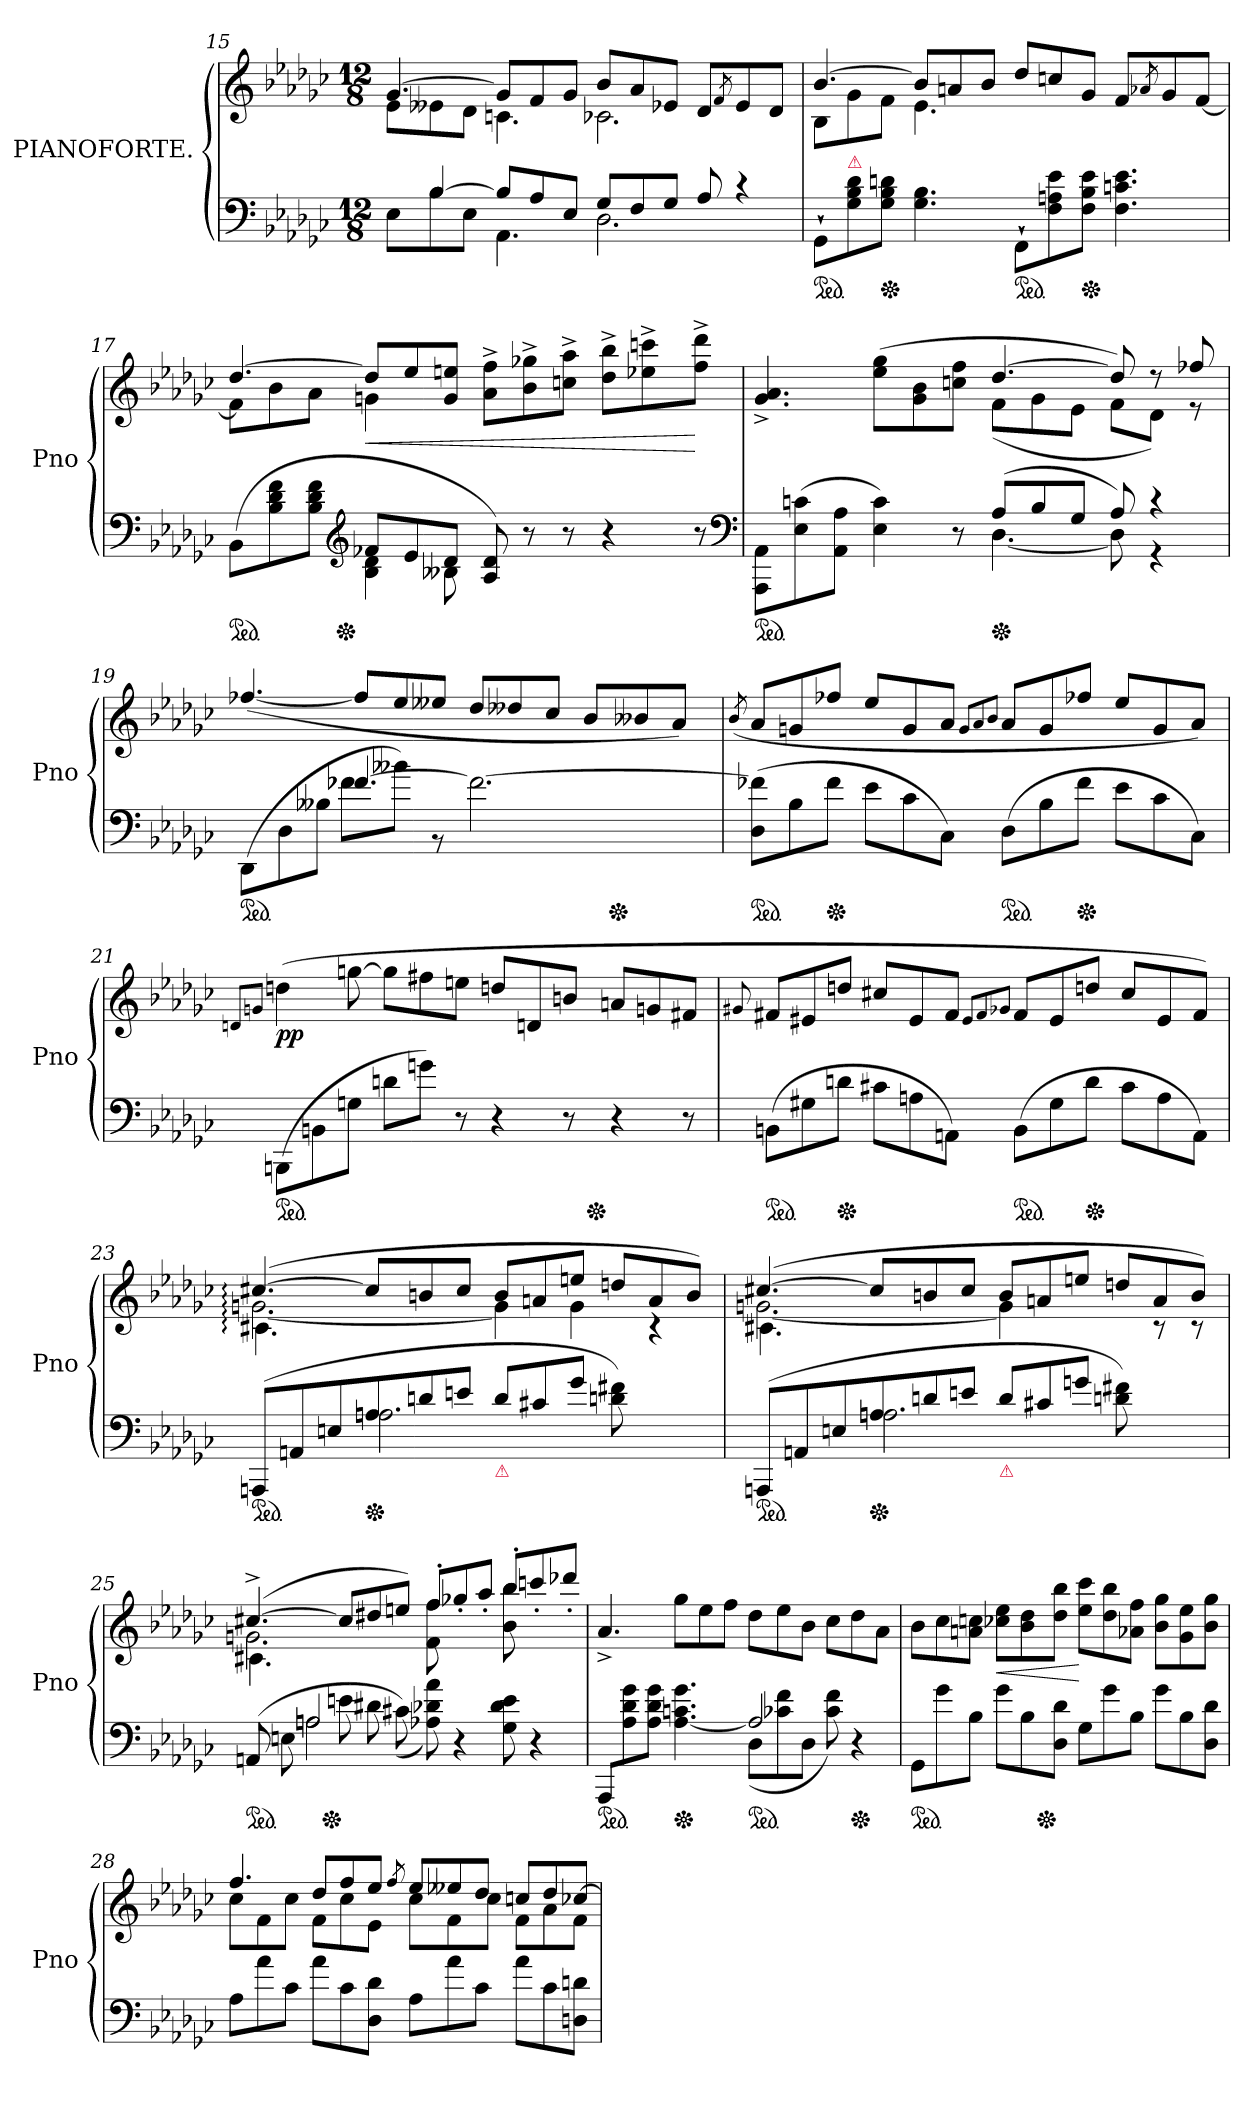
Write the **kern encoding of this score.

**kern	**kern	**dynam
*part1	*part1	*part1
*staff2	*staff1	*staff1/2
*I"PIANOFORTE.	*	*
*I'Pno	*	*
*clefF4	*clefG2	*
*k[b-e-a-d-g-c-]	*k[b-e-a-d-g-c-]	*
*M12/8	*M12/8	*
=15	=15	=15
*^	*^	*
8reyy	8E-L	[4.g-	8e-L	.
[4B-	8B-	.	8e--X	.
.	8E-J	.	8d-J	.
8B-L]	4.AA-	8g-L]	4.cn	.
8A-	.	8f	.	.
8E-J	.	8g-J	.	.
8G-L	2.D-	8b-L	2.c-X	.
8F	.	8a-	.	.
8G-J	.	8e-XJ	.	.
8A-	.	8d-L	.	.
.	.	8qf/	.	.
4r	.	8e-	.	.
.	.	8d-J	.	.
*v	*v	*	*	*
=16	=16	=16	=16
*ped	*	*	*
8GG-`>L	[4.b-	8B-L	.
!LO:TX:a:color=crimson:t=⚠	!	!	!
8G- 8B- 8d-	.	8g-	.
*Xped	*	*	*
8G- 8B- 8dnJ	.	8fJ	.
4.G- 4.B-	8b-L]	4.e-	.
.	8an	.	.
.	8b-J	.	.
*ped	*	*	*
8FF`>L	8dd-/L	2.rcyy	.
8F 8An 8e-	8ccn/	.	.
*Xped	*	*	*
8F 8B- 8e-J	8g-/J	.	.
4.F 4.cn 4.e-	8fL	.	.
.	8qa-X/	.	.
.	8g-	.	.
.	[8fJ	.	.
=17	=17	=17	=17
*^	*	*	*
*ped	*	*	*	*
*	*	*	*^	*
4.rgyy	(8BB-L	[4.dd-	8fL]	4ryy	.
.	8B- 8d- 8f	.	8b-	.	.
.	8B- 8d- 8fJ	.	8a-J	16ryy	.
*Xped	*	*	*	*	*
.	.	.	.	1ryy	.
*clefG2	*	*	*	*	*
8f-XL	4B- 4d-	8dd-L]	4gn	.	<
8e-	.	8ee-	.	.	.
8d-J	8B--X	8g 8eenJ	2.ryy	.	.
8A- 8d-)	8ryy	8a-^>\ 8ff^>\L	.	.	.
8r	8ryy	8b-^>\ 8gg-X^>\	.	.	.
2rgyy	8r	8ccn^>\ 8aa-^>\J	.	.	.
.	4r	8dd-^>\ 8bb-^>\L	.	.	.
.	.	8ee-X^>\ 8cccn^>\	.	.	.
.	.	.	.	8.ryy	.
.	8r	8ff^>\ 8ddd-^>\J	8ryy	.	[
*clefF4	*	*	*	*	*
*	*	*	*v	*v	*
=18	=18	=18	=18	=18
*ped	*	*	*	*
2ryy	8AAA-\ 8AA-\L	4.g-^> 4.a-^>	2.rcyy	.
.	(>8E-\ 8cn\	.	.	.
.	8AA-\ 8A-\J	.	.	.
.	4E- 4c)	(8ee- 8gg-L	.	.
8ryy	.	8g- 8b-	.	.
8rcyy	8r	8ccn 8ffJ	.	.
*Xped	*	*	*	*
(<8A-L	[4.D-	[4.dd-	(>8fL	.
8B-	.	.	8g-	.
8G-J	.	.	8e-J	.
8A-)	8D-]	8dd-])	8fL	.
4rc	4r	8rdd	8d-J)	.
.	.	8ff-X	8re	.
=19	=19	=19	=19	=19
*ped	*	*	*	*
4.rddyy	(>8DD-\L	(>[4.ff-X/	1ryy	.
.	8D-\	.	.	.
.	8B--X\J	.	.	.
[4.f-X	8f-XL	8ff-/L]	.	.
.	8b--XJ)	8ee-/	.	.
.	8r	8ee--X/J	.	.
2.rbyy	2.f-_	8dd-/L	.	.
.	.	8dd--X/	.	.
.	.	8cc-/J	8.ryy	.
.	.	8b-/L	.	.
*Xped	*	*	*	*
.	.	.	4ryy	.
.	.	8b--X/	.	.
.	.	8a-/J)	.	.
.	.	.	16ryy	.
*v	*v	*	*	*
*	*v	*v	*
=20	=20	=20
.	(>8qb-/	.
*ped	*	*
(8D- 8f-X]L	8a-/L	.
8B-	8gn/	.
*Xped	*	*
8f-J	8ff-X/J	.
8e-L	8ee-/L	.
8c-	8g/	.
8C-J)	8a-/J	.
.	8qqg/L	.
.	8qqa-/	.
.	8qqb-/J	.
*ped	*	*
(8D-L	8a-/L	.
8B-	8g/	.
*Xped	*	*
8f-J	8ff-X/J	.
8e-L	8ee-/L	.
8c-	8g/	.
8C-J)	8a-/J)	.
=21	=21	=21
.	8qqdn/L	.
.	8qqgn/J	.
*ped	*	*
*	*^	*
(8BBBn\L	(>4ddn	1ryy	pp
8BBn\	.	.	.
8Gn\J	[8ggn	.	.
8dnL	8ggL]	.	.
8gnJ)	8ff#X	.	.
8r	8eenJ	.	.
4r	8ddn/L	.	.
.	8dn/	.	.
8r	8bn/J	16ryy	.
*Xped	*	*	*
.	.	4..ryy	.
4r	8an/L	.	.
.	8gn/	.	.
8r	8f#X/J	.	.
*	*v	*v	*
=22	=22	=22
.	8qqg#X/	.
*ped	*	*
(8BBnL	8f#X/L	.
8G#X	8e#X/	.
*Xped	*	*
8dnJ	8ddn/J	.
8c#XL	8cc#X/L	.
8An	8e#/	.
8AAnJ)	8f#/J	.
.	8qqe#/L	.
.	8qqf#/	.
.	8qqg-X/J	.
*ped	*	*
(8BBL	8f#/L	.
8G#	8e#/	.
*Xped	*	*
8dJ	8ddn/J	.
8c#L	8cc#/L	.
8A	8e#/	.
8AAJ)	8f#/J)	.
=23	=23	=23
*^	*^	*
*	*	*	*^	*
*ped	*	*	*	*	*
(<8AAAn/L	4.rDDDyy	([4.cc#X:	[2.gn:	4.c#X:\	.
8AAn/	.	.	.	.	.
8En/J	.	.	.	.	.
!LO:N:vis=2.	!	!	!	!	!
*Xped	*	*	*	*	*
8An	2.An	8cc#/L]	.	8ryy	.
8dn	.	8bn/	.	1ryy	.
8enJ	.	8cc#/J	.	.	.
!LO:TX:b:color=crimson:t=⚠	!	!	!	!	!
8d/L	.	8bL	4g]	.	.
8c#X/	.	8an	.	.	.
8g-\J	.	8eenJ	4g	.	.
8dn\ 8f#X\)	4.rGGyy	8ddnL	.	.	.
4rgyy	.	8a	4rc	.	.
.	.	8bJ)	.	.	.
=24	=24	=24	=24	=24	=24
*ped	*	*	*	*	*
(<8AAAn/L	4.rDDDyy	([4.cc#X	[2.gn	4.c#X\	.
8AAn/	.	.	.	.	.
8En/J	.	.	.	.	.
!LO:N:vis=2.	!	!	!	!	!
*Xped	*	*	*	*	*
8An	2.An	8cc#/L]	.	8ryy	.
8dn	.	8bn/	.	1ryy	.
8enJ	.	8cc#/J	.	.	.
!LO:TX:b:color=crimson:t=⚠	!	!	!	!	!
8d/L	.	8bL	4g]	.	.
8c#X/	.	8an	.	.	.
8gn\J	.	8eenJ	4ryy	.	.
8dn\ 8f#X\)	4.rGGyy	8ddnL	.	.	.
4rgyy	.	8a	8rc	.	.
.	.	8bJ)	8rc	.	.
=25	=25	=25	=25	=25	=25
*ped	*	*	*	*	*
*	*	*	*	*^	*
4ryy	(8AAnL	([4.cc#X^>	2.gn	4.c#X\	4ryy	.
.	8En	.	.	.	.	.
!	!LO:N:vis=2	!	!	!	!	!
2An	8An	.	.	.	16ryy	.
*Xped	*	*	*	*	*	*
.	.	.	.	.	1ryy	.
.	8en\L	8cc#L]	.	8ryy	.	.
.	8d#X	8dd#X	.	1ryy	.	.
.	(8c#XJ)	8eenJ)	.	.	.	.
4ryy	8A-X\ 8d-X\ 8a-\)	8ff'>L	8f 8ff	.	.	.
.	4r	8gg-X'>	4ryy	.	.	.
2ryy	.	8aa-'>J	.	.	.	.
.	8G- 8d- 8e	8bb-'>L	8b- 8bb-	.	.	.
.	4r	8cccn'>	4ryy	.	.	.
.	.	.	.	.	8.ryy	.
.	.	8ddd-X'>J	.	.	.	.
=26	=26	=26	=26	=26	=26	=26
!LO:TX:b:color=crimson:t=⚠	!	!	!	!	!	!
*	*	*v	*v	*v	*v	*
*ped	*	*	*
8AAA-/L	2.ryy	4.a-^>	.
8A-\ 8d-\ 8g-\	.	.	.
8A-\ 8d-\ 8g-\J	.	.	.
*Xped	*	*	*
[4.A- 4.cn 4.g-	.	8gg-L	.
.	.	8ee-	.
.	.	8ffJ	.
*ped	*	*	*
2A-]	(>8D-L	8dd-L	.
.	8c-X 8f	8ee-	.
.	8D-J	8b-J	.
.	8c- 8f)	8cc-L	.
*Xped	*	*	*
4r	4ryy	8dd-	.
.	.	8a-J	.
*v	*v	*	*
=27	=27	=27
*ped	*	*
*	*^	*
8GG-L	8b-L	2ryy	.
8g-	8cc-	.	.
8B-J	8an 8ccnJ	.	.
8g-L	8cc-X 8ee-L	.	<
8B-	8b- 8dd-	16ryy	.
*Xped	*	*	*
.	.	2...ryy	.
8D- 8d-J	8dd- 8bb-J	.	.
8G-L	8ee- 8ccc-L	.	[
8g-	8dd- 8bb-	.	.
8B-J	8a-X 8ffJ	.	.
8g-L	8b- 8gg-L	.	.
8B-	8g- 8ee-	.	.
8D- 8d-J	8b- 8gg-J	.	.
=28	=28	=28	=28
8A-L	4.ff	8cc-L	.
8a-	.	8f	.
8c-J	.	8cc-J	.
8a-L	8dd-L	8fL	.
8c-	8ff	8cc-	.
8D- 8d-J	8ee-J	8e-J	.
.	8qff/	.	.
8A-L	8ee-L	8cc-L	.
8a-	8ee--X	8f	.
8c-J	8dd-J	8cc-J	.
8a-L	8ccnL	8fL	.
8c-	8dd-	8a-	.
8Dn 8dnJ	[8cc-XJ	8fJ	.
*	*v	*v	*
=	=	=
*-	*-	*-
